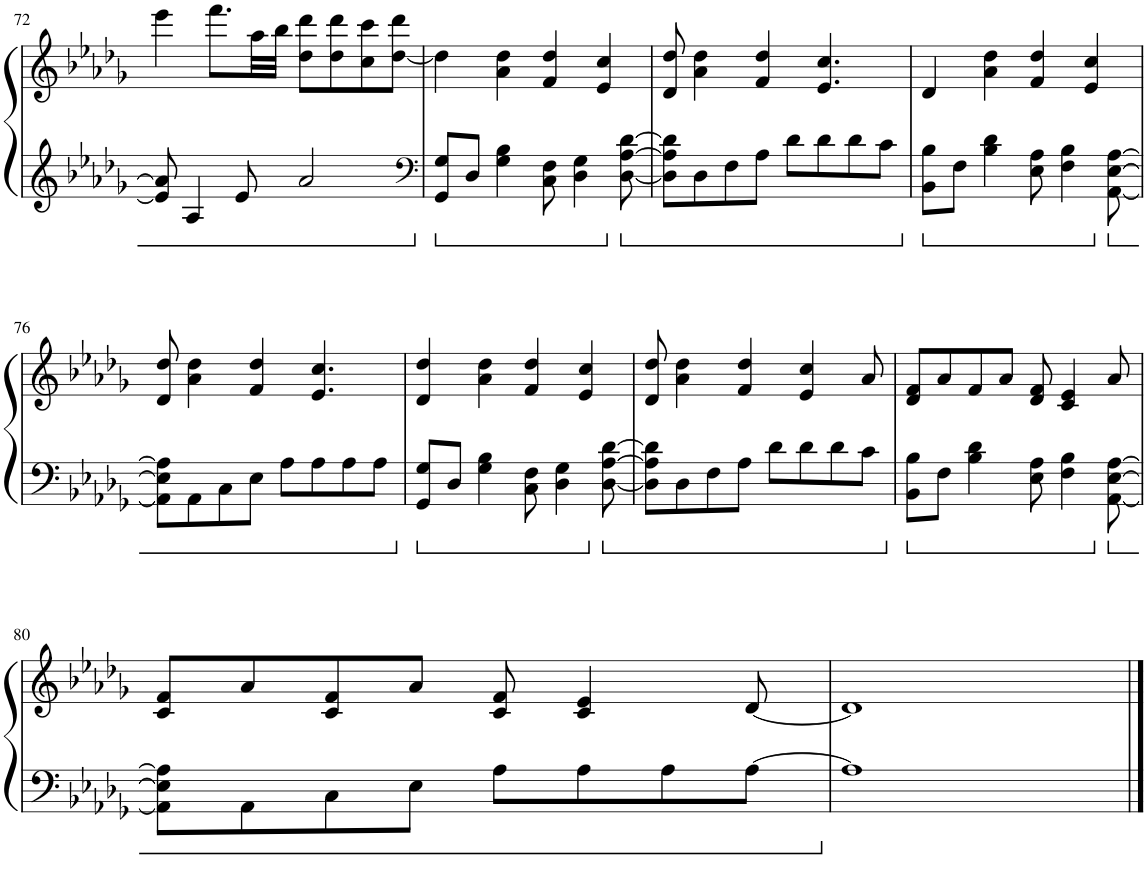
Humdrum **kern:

**kern	**kern
*part1	*part1
*staff2	*staff1
*I"Piano	*
*I'Pno.	*
!!LO:PB:g=z
*clefG2	*clefG2
*k[b-e-a-d-g-]	*k[b-e-a-d-g-]
*M4/4	*M4/4
=72	=72
8e-/] 8a-/]	4eee-\
4A-/	.
.	8.fff\L
8e-/	.
.	32aa-\LL
.	32bb-\JJJ
2a-/	8dd-\ 8ddd-\L
.	8dd-\ 8ddd-\
.	8cc\ 8ccc\
.	[8dd-\ 8ddd-\J
=73	=73
*clefF4	*
8GG-/ 8G-/L	4dd-\]
8D-/J	.
4G-\ 4B-\	4a-\ 4dd-\
8C\ 8F\	4f/ 4dd-/
4D-\ 4G-\	.
.	4e-/ 4cc/
[8D-\ [8A-\ [8d-\	.
=74	=74
8D-\] 8A-\] 8d-\]L	8d-/ 8dd-/
8D-\	4a-\ 4dd-\
8F\	.
8A-\J	4f/ 4dd-/
8d-\L	.
8d-\	4.e-/ 4.cc/
8d-\	.
8c\J	.
=75	=75
8BB-\ 8B-\L	4d-/
8F\J	.
4B-\ 4d-\	4a-\ 4dd-\
8E-\ 8A-\	4f/ 4dd-/
4F\ 4B-\	.
.	4e-/ 4cc/
[8AA-\ [8E-\ [8A-\	.
!!LO:LB:g=z
=76	=76
8AA-\] 8E-\] 8A-\]L	8d-/ 8dd-/
8AA-\	4a-\ 4dd-\
8C\	.
8E-\J	4f/ 4dd-/
8A-\L	.
8A-\	4.e-/ 4.cc/
8A-\	.
8A-\J	.
=77	=77
8GG-/ 8G-/L	4d-/ 4dd-/
8D-/J	.
4G-\ 4B-\	4a-\ 4dd-\
8C\ 8F\	4f/ 4dd-/
4D-\ 4G-\	.
.	4e-/ 4cc/
[8D-\ [8A-\ [8d-\	.
=78	=78
8D-\] 8A-\] 8d-\]L	8d-/ 8dd-/
8D-\	4a-\ 4dd-\
8F\	.
8A-\J	4f/ 4dd-/
8d-\L	.
8d-\	4e-/ 4cc/
8d-\	.
8c\J	8a-/
=79	=79
8BB-\ 8B-\L	8d-/ 8f/L
8F\J	8a-/
4B-\ 4d-\	8f/
.	8a-/J
8E-\ 8A-\	8d-/ 8f/
4F\ 4B-\	4c/ 4e-/
[8AA-\ [8E-\ [8A-\	8a-/
!!LO:LB:g=z
=80	=80
8AA-\] 8E-\] 8A-\]L	8c/ 8f/L
8AA-\	8a-/
8C\	8c/ 8f/
8E-\J	8a-/J
8A-\L	8c/ 8f/
8A-\	4c/ 4e-/
8A-\	.
[8A-\J	[8d-/
=81	=81
1A-]	1d-]
==	==
*-	*-
